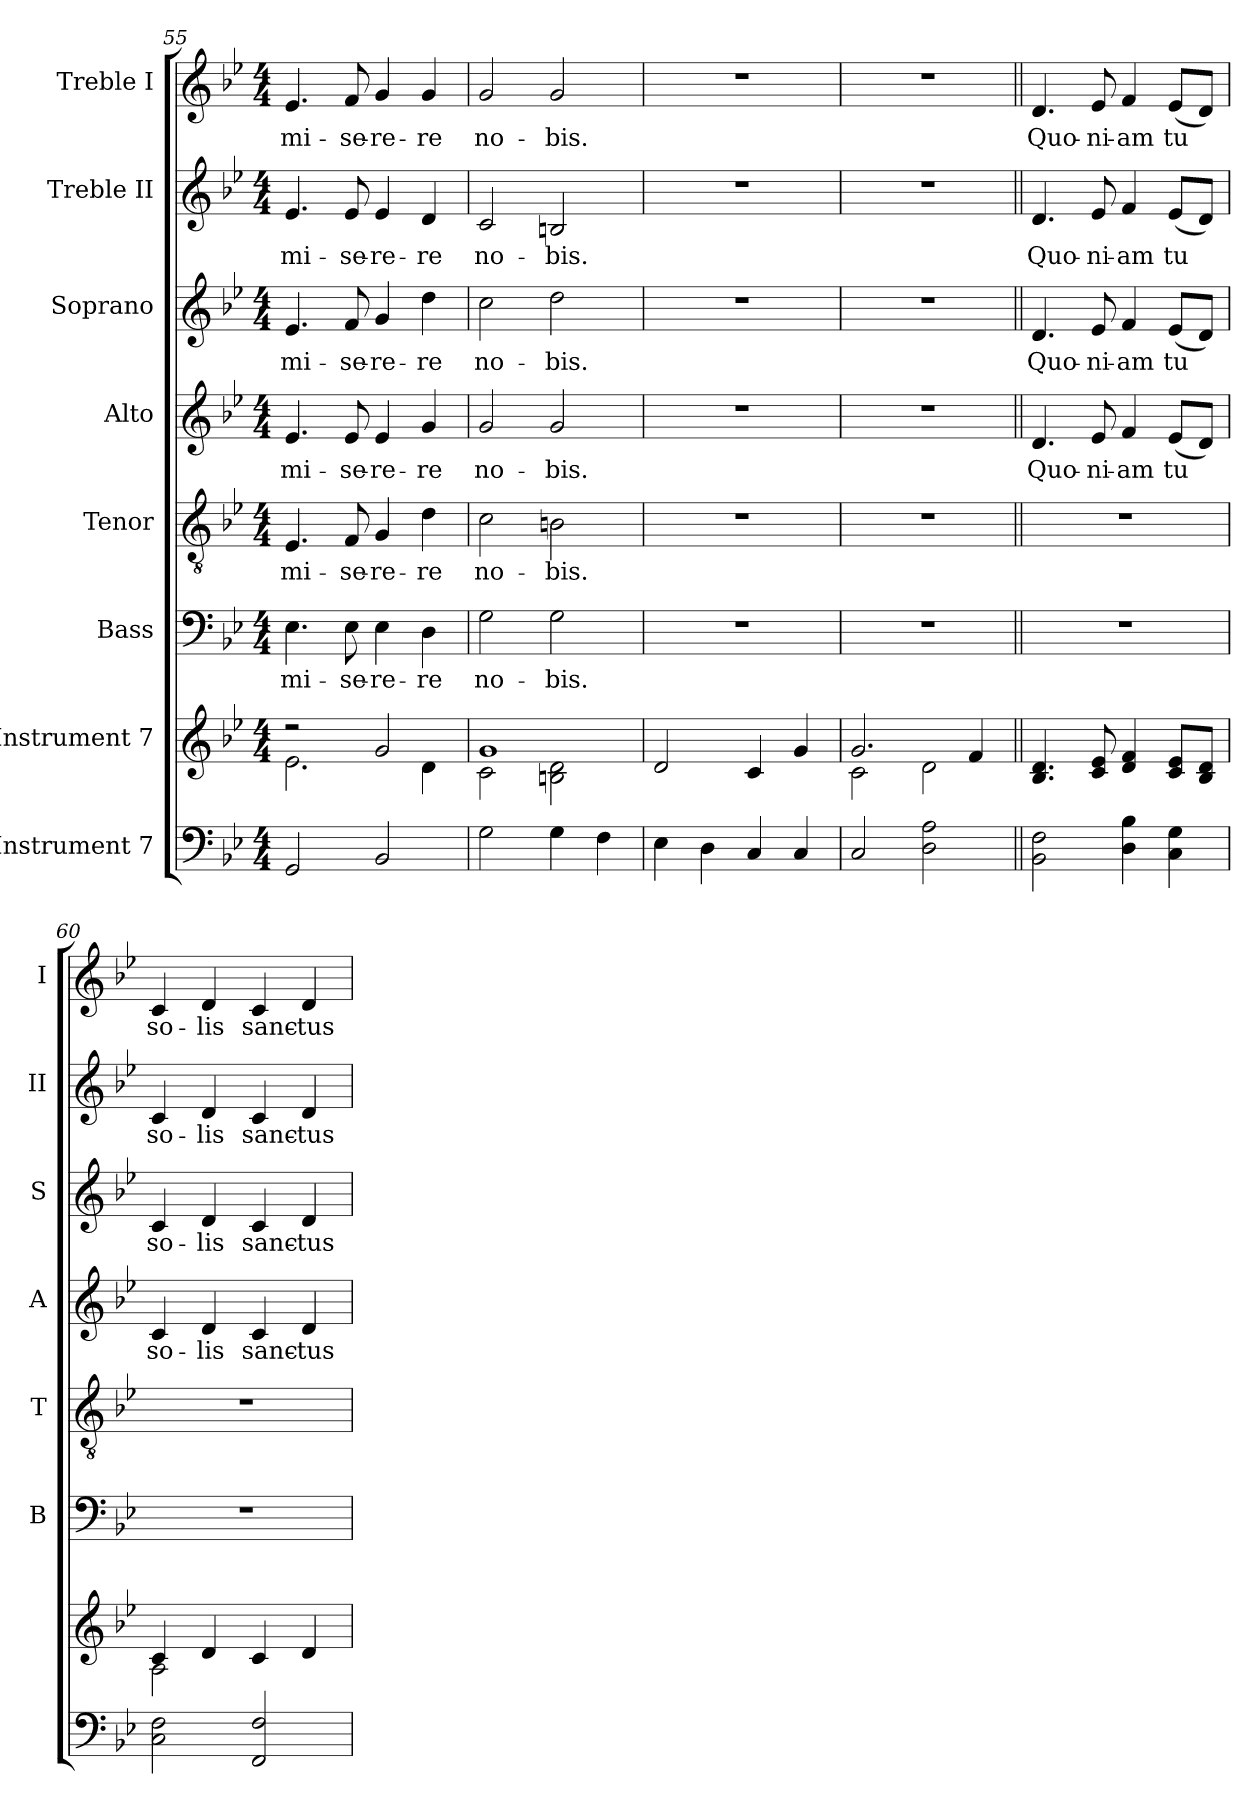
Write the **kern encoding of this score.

**kern	**kern	**kern	**text	**kern	**text	**kern	**text	**kern	**text	**kern	**text	**kern	**text
*part8	*part7	*part6	*part6	*part5	*part5	*part4	*part4	*part3	*part3	*part2	*part2	*part1	*part1
*staff8	*staff7	*staff6	*staff6	*staff5	*staff5	*staff4	*staff4	*staff3	*staff3	*staff2	*staff2	*staff1	*staff1
*I"Instrument 7	*I"Instrument 7	*I"Bass	*	*I"Tenor	*	*I"Alto	*	*I"Soprano	*	*I"Treble II	*	*I"Treble I	*
*	*	*I'B	*	*I'T	*	*I'A	*	*I'S	*	*I'II	*	*I'I	*
*clefF4	*clefG2	*clefF4	*	*clefGv2	*	*clefG2	*	*clefG2	*	*clefG2	*	*clefG2	*
*k[b-e-]	*k[b-e-]	*k[b-e-]	*	*k[b-e-]	*	*k[b-e-]	*	*k[b-e-]	*	*k[b-e-]	*	*k[b-e-]	*
*B-:	*B-:	*B-:	*	*B-:	*	*B-:	*	*B-:	*	*B-:	*	*B-:	*
*M4/4	*M4/4	*M4/4	*	*M4/4	*	*M4/4	*	*M4/4	*	*M4/4	*	*M4/4	*
=55	=55	=55	=55	=55	=55	=55	=55	=55	=55	=55	=55	=55	=55
*	*^	*	*	*	*	*	*	*	*	*	*	*	*
!	!	!	!	!LO:LY:b:cj	!	!LO:LY:b:cj	!	!LO:LY:b:cj	!	!LO:LY:b:cj	!	!LO:LY:b:cj	!	!LO:LY:b:cj
2GG/	2r	2.e-\	4.E-\	mi-	4.E-/	mi-	4.e-/	mi-	4.e-/	mi-	4.e-/	mi-	4.e-/	mi-
!	!	!	!	!LO:LY:b:cj	!	!LO:LY:b:cj	!	!LO:LY:b:cj	!	!LO:LY:b:cj	!	!LO:LY:b:cj	!	!LO:LY:b:cj
.	.	.	8E-\	-se-	8F/	-se-	8e-/	-se-	8f/	-se-	8e-/	-se-	8f/	-se-
!	!	!	!	!LO:LY:b:cj	!	!LO:LY:b:cj	!	!LO:LY:b:cj	!	!LO:LY:b:cj	!	!LO:LY:b:cj	!	!LO:LY:b:cj
2BB-/	2g/	.	4E-\	-re-	4G/	-re-	4e-/	-re-	4g/	-re-	4e-/	-re-	4g/	-re-
!	!	!	!	!LO:LY:b:cj	!	!LO:LY:b:cj	!	!LO:LY:b:cj	!	!LO:LY:b:cj	!	!LO:LY:b:cj	!	!LO:LY:b:cj
.	.	4d\	4D\	-re	4d\	-re	4g/	-re	4dd\	-re	4d/	-re	4g/	-re
!!LO:PB:g=z
=56	=56	=56	=56	=56	=56	=56	=56	=56	=56	=56	=56	=56	=56	=56
!	!	!	!	!LO:LY:b:cj	!	!LO:LY:b:cj	!	!LO:LY:b:cj	!	!LO:LY:b:cj	!	!LO:LY:b:cj	!	!LO:LY:b:cj
2G\	1g	2c\	2G\	no-	2c\	no-	2g/	no-	2cc\	no-	2c/	no-	2g/	no-
!	!	!	!	!LO:LY:b:cj	!	!LO:LY:b:cj	!	!LO:LY:b:cj	!	!LO:LY:b:cj	!	!LO:LY:b:cj	!	!LO:LY:b:cj
4G\	.	2Bn\ 2d\	2G\	-bis.	2Bn\	-bis.	2g/	-bis.	2dd\	-bis.	2Bn/	-bis.	2g/	-bis.
4F\	.	.	.	.	.	.	.	.	.	.	.	.	.	.
*	*v	*v	*	*	*	*	*	*	*	*	*	*	*	*
=57	=57	=57	=57	=57	=57	=57	=57	=57	=57	=57	=57	=57	=57
4E-\	2d/	1r	.	1r	.	1r	.	1r	.	1r	.	1r	.
4D\	.	.	.	.	.	.	.	.	.	.	.	.	.
4C/	4c/	.	.	.	.	.	.	.	.	.	.	.	.
4C/	4g/	.	.	.	.	.	.	.	.	.	.	.	.
=58	=58	=58	=58	=58	=58	=58	=58	=58	=58	=58	=58	=58	=58
*	*^	*	*	*	*	*	*	*	*	*	*	*	*
2C/	2.g/	2c\	1r	.	1r	.	1r	.	1r	.	1r	.	1r	.
2D\ 2A\	.	2d\	.	.	.	.	.	.	.	.	.	.	.	.
.	4f/	.	.	.	.	.	.	.	.	.	.	.	.	.
*	*v	*v	*	*	*	*	*	*	*	*	*	*	*	*
=59||	=59||	=59||	=59||	=59||	=59||	=59||	=59||	=59||	=59||	=59||	=59||	=59||	=59||
!	!	!	!	!	!	!	!LO:LY:b:cj	!	!LO:LY:b:cj	!	!LO:LY:b:cj	!	!LO:LY:b:cj
2BB-\ 2F\	4.B-/ 4.d/	1r	.	1r	.	4.d/	Quo-	4.d/	Quo-	4.d/	Quo-	4.d/	Quo-
!	!	!	!	!	!	!	!LO:LY:b:cj	!	!LO:LY:b:cj	!	!LO:LY:b:cj	!	!LO:LY:b:cj
.	8c/ 8e-/	.	.	.	.	8e-/	-ni-	8e-/	-ni-	8e-/	-ni-	8e-/	-ni-
!	!	!	!	!	!	!	!LO:LY:b:cj	!	!LO:LY:b:cj	!	!LO:LY:b:cj	!	!LO:LY:b:cj
4D\ 4B-\	4d/ 4f/	.	.	.	.	4f/	-am	4f/	-am	4f/	-am	4f/	-am
!	!	!	!	!	!	!	!LO:LY:b:cj	!	!LO:LY:b:cj	!	!LO:LY:b:cj	!	!LO:LY:b:cj
4C\ 4G\	8e-/ 8c/L	.	.	.	.	(<8e-/L	tu	(<8e-/L	tu	(<8e-/L	tu	(<8e-/L	tu
!	!	!	!	!	!	!	!LO:LY:b:cj	!	!LO:LY:b:cj	!	!LO:LY:b:cj	!	!LO:LY:b:cj
.	8d/ 8B-/J	.	.	.	.	8d/J)	.	8d/J)	.	8d/J)	.	8d/J)	.
=60	=60	=60	=60	=60	=60	=60	=60	=60	=60	=60	=60	=60	=60
*	*^	*	*	*	*	*	*	*	*	*	*	*	*
!	!	!	!	!	!	!	!	!LO:LY:b:cj	!	!LO:LY:b:cj	!	!LO:LY:b:cj	!	!LO:LY:b:cj
2C\ 2F\	4c/	2A\	1r	.	1r	.	4c/	so-	4c/	so-	4c/	so-	4c/	so-
!	!	!	!	!	!	!	!	!LO:LY:b:cj	!	!LO:LY:b:cj	!	!LO:LY:b:cj	!	!LO:LY:b:cj
.	4d/	.	.	.	.	.	4d/	-lis	4d/	-lis	4d/	-lis	4d/	-lis
!	!	!	!	!	!	!	!	!LO:LY:b:cj	!	!LO:LY:b:cj	!	!LO:LY:b:cj	!	!LO:LY:b:cj
2FF/ 2F/	4c/	2ryy	.	.	.	.	4c/	sanc-	4c/	sanc-	4c/	sanc-	4c/	sanc-
!	!	!	!	!	!	!	!	!LO:LY:b:cj	!	!LO:LY:b:cj	!	!LO:LY:b:cj	!	!LO:LY:b:cj
.	4d/	.	.	.	.	.	4d/	-tus	4d/	-tus	4d/	-tus	4d/	-tus
*	*v	*v	*	*	*	*	*	*	*	*	*	*	*	*
=	=	=	=	=	=	=	=	=	=	=	=	=	=
*-	*-	*-	*-	*-	*-	*-	*-	*-	*-	*-	*-	*-	*-
